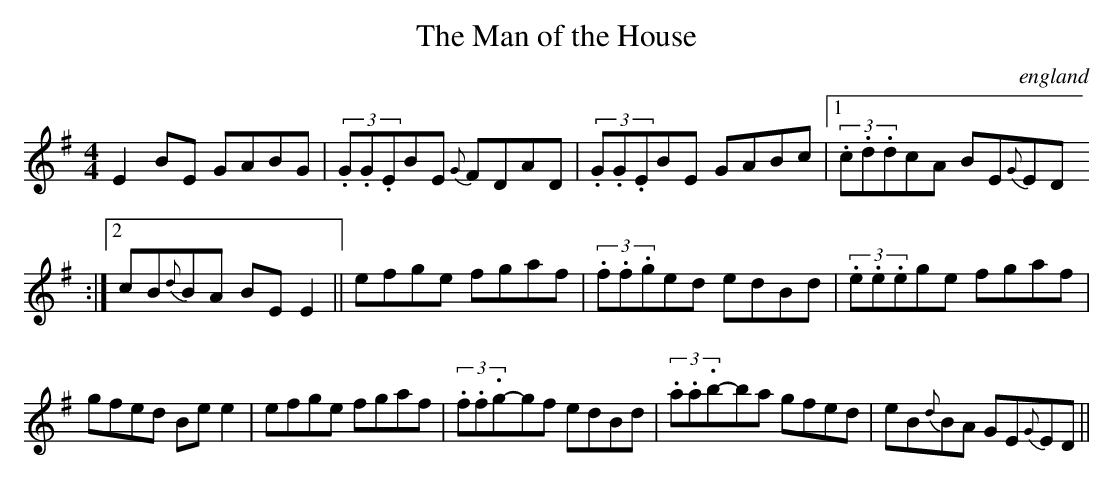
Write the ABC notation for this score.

X:1
T:The Man of the House
O:england
M:4/4
L:1/8
K:G
E2BE GABG | (3.G.G.EBE {G}FDAD | (3.G.G.EBE GABc |1 (3.c.d.dcA BE{G}ED
:|2 cB{d}BA BEE2 || efge fgaf | (3.f.f.ged edBd | (3.e.e.ege fgaf |
gfed Bee2 | efge fgaf | (3.f.f.g-gf edBd | (3.a.a.b-ba gfed | eB{d}BA GE{G}ED ||
